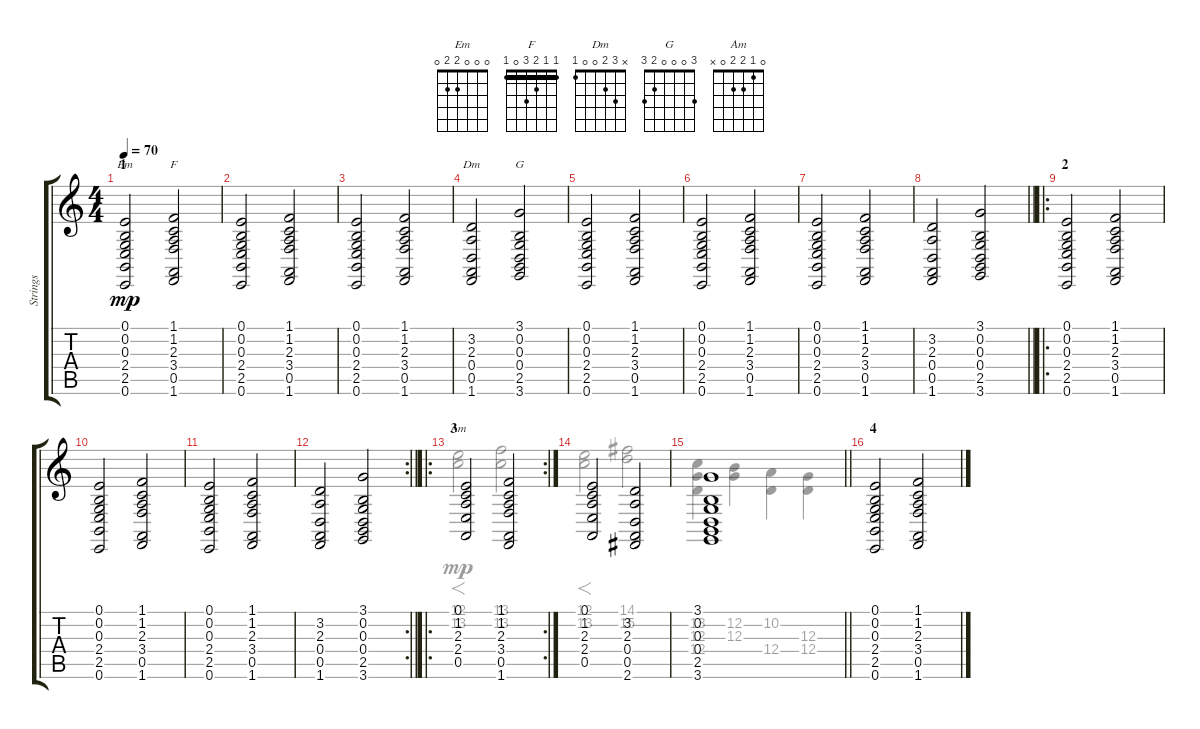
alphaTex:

\track ("Strings" "Strings") {instrument synthstrings2}
\staff {score tabs}
\tuning (E4 B3 G3 D3 A2 E2) {hide}
\chord ("Em" 0 0 0 2 2 0)
\chord ("F" 1 1 2 3 0 1) {barre 1}
\chord ("Dm" x 3 2 0 0 1)
\chord ("G" 3 0 0 0 2 3)
\chord ("Am" 0 1 2 2 0 x)
\voice
\ts (4 4)
\section ("" "1")
\tempo 70
\clef g2
\ks c
(0.1 0.2 0.3 2.4 2.5 0.6).2{ch "Em" dy mp instrument synthstrings2} (1.1 1.2 2.3 3.4 0.5 1.6).2{ch "F"} |
(0.1 0.2 0.3 2.4 2.5 0.6).2 (1.1 1.2 2.3 3.4 0.5 1.6).2 |
(0.1 0.2 0.3 2.4 2.5 0.6).2 (1.1 1.2 2.3 3.4 0.5 1.6).2 |
(3.2 2.3 0.4 0.5 1.6).2{ch "Dm"} (3.1 0.2 0.3 0.4 2.5 3.6).2{ch "G"} |
(0.1 0.2 0.3 2.4 2.5 0.6).2 (1.1 1.2 2.3 3.4 0.5 1.6).2 |
(0.1 0.2 0.3 2.4 2.5 0.6).2 (1.1 1.2 2.3 3.4 0.5 1.6).2 |
(0.1 0.2 0.3 2.4 2.5 0.6).2 (1.1 1.2 2.3 3.4 0.5 1.6).2 |
\barLineRight lightlight
(3.2 2.3 0.4 0.5 1.6).2 (3.1 0.2 0.3 0.4 2.5 3.6).2 |
\ro
\section ("" "2")
(0.1 0.2 0.3 2.4 2.5 0.6).2 (1.1 1.2 2.3 3.4 0.5 1.6).2 |
(0.1 0.2 0.3 2.4 2.5 0.6).2 (1.1 1.2 2.3 3.4 0.5 1.6).2 |
(0.1 0.2 0.3 2.4 2.5 0.6).2 (1.1 1.2 2.3 3.4 0.5 1.6).2 |
\rc 2
\barLineRight lightlight
(3.2 2.3 0.4 0.5 1.6).2 (3.1 0.2 0.3 0.4 2.5 3.6).2 |
\ro
\rc 2
\section ("" "3")
(0.1 1.2 2.3 2.4 0.5).2{ch "Am"} (1.1 1.2 2.3 3.4 0.5 1.6).2 |
(0.1 1.2 2.3 2.4 0.5).2 (3.2 2.3 0.4 0.5 2.6).2 |
\barLineRight lightlight
(3.1 0.2 0.3 0.4 2.5 3.6).1 |
\section ("" "4")
(0.1 0.2 0.3 2.4 2.5 0.6).2 (1.1 1.2 2.3 3.4 0.5 1.6).2
\voice
\clef g2
\ottava regular
\simile none
\ks c
|
|
|
|
|
|
|
\barLineRight lightlight
|
|
|
|
\barLineRight lightlight
|
(12.1 13.2).2{f} (13.1 13.2).2 |
(12.1 13.2).2{f} (14.1 15.2).2 |
\barLineRight lightlight
(13.2 12.3 12.4).4 (12.2 12.3).4 (10.2 12.4).4 (12.3 12.4).4 |
